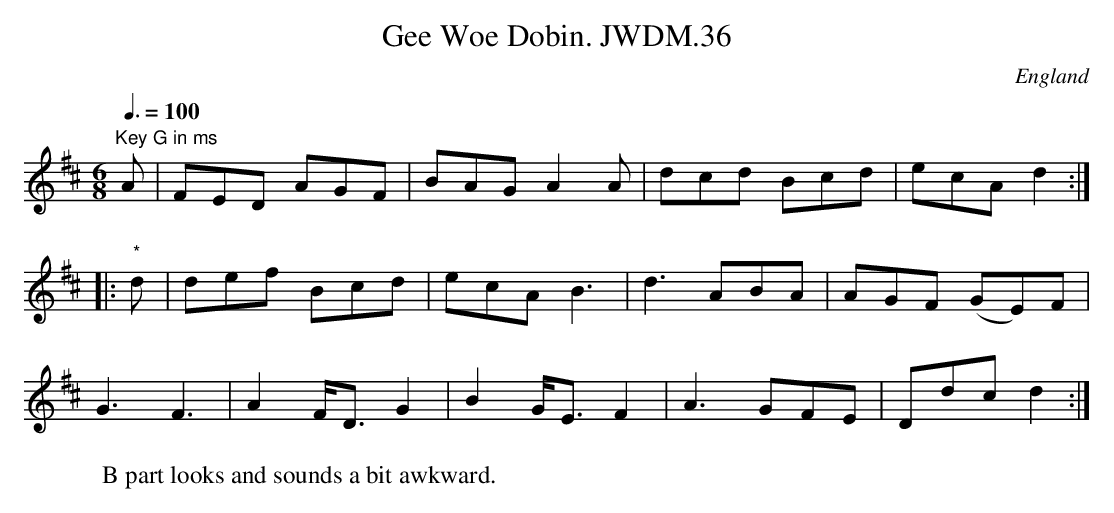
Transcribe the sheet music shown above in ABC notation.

X:1
T:Gee Woe Dobin. JWDM.36
L:1/8
M:6/8
O:England
Q:3/8=100
K:D
"Key G in ms"A|FED AGF|BAG A2A|dcd Bcd|ecA d2:|!
|:"*"d|def Bcd|ecA B3|d3 ABA|AGF (GE)F|!
G3F3|A2F<DG2|B2G<EF2|A3 GFE|Ddc d2:|
W:B part looks and sounds a bit awkward.
